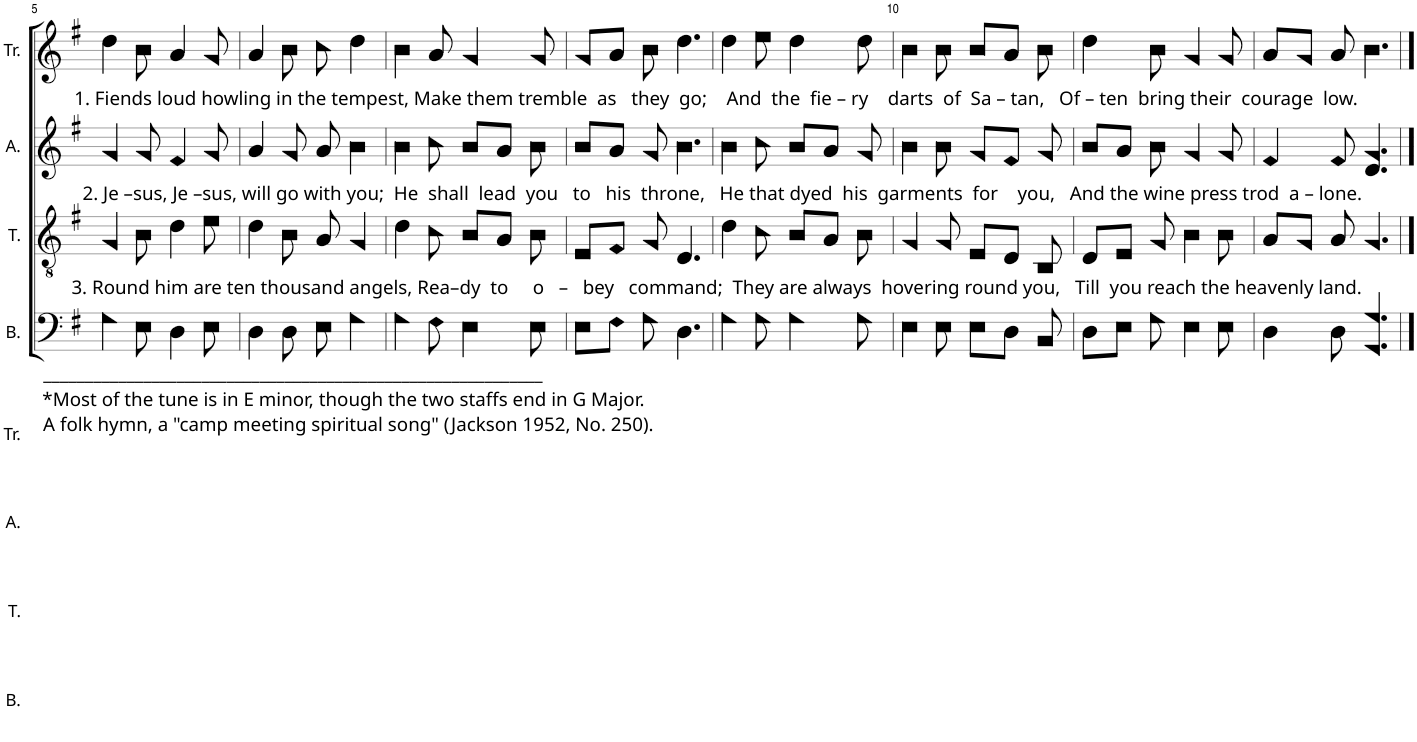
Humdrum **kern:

**kern	**kern	**kern	**kern
*part4	*part3	*part2	*part1
*staff4	*staff3	*staff2	*staff1
*I"B.	*I"T.	*I"A.	*I"Tr.
*I'B.	*I'T.	*I'A.	*I'Tr.
!!LO:PB:g=z
*clefF4	*clefGv2	*clefG2	*clefG2
*k[f#]	*k[f#]	*k[f#]	*k[f#]
*M6/8	*M6/8	*M6/8	*M6/8
=5	=5	=5	=5
!	!	!	!LO:TX:b:t=1. Fiends loud howling in the tempest, Make them tremble  as   they  go;    And  the  fie – ry    darts  of  Sa – tan,   Of – ten  bring their  courage  low.
!	!	!LO:TX:b:t=2. Je –sus, Je –sus, will go with you;  He  shall  lead  you   to   his  throne,   He that dyed  his  garments  for    you,   And the wine press trod  a – lone.	!
!	!LO:TX:b:t=3. Round him are ten thousand angels, Rea–dy  to     o   –   bey   command;  They are always  hovering round you,   Till  you reach the heavenly land.	!	!
!LO:TX:b:t=____________________________________________________________	!	!	!
!LO:TX:b:t=*Most of the tune is in E minor, though the two staffs end in G Major.	!	!	!
!LO:TX:b:t=A folk hymn, a "camp meeting spiritual song" (Jackson 1952, No. 250).	!	!	!
4G!\	4G!/	4g!/	4dd!\
8E!\	8B!\	8g!/	8b!\
4D!\	4d!\	4f#!/	4a!/
8E!\	8e!\	8g!/	8g!/
=6	=6	=6	=6
4D!\	4d!\	4a!/	4a!/
8D!\	8B!\	8g!/	8b!\
8E!\	8A!/	8a!/	8cc!\
4G!\	4G!/	4b!\	4dd!\
=7	=7	=7	=7
4G!\	4d!\	4b!\	4b!\
8F#!\	8c!\	8cc!\	8a!/
4E!\	8B!/L	8b!/L	4g!/
.	8A!/J	8a!/J	.
8E!\	8B!\	8b!\	8g!/
=8	=8	=8	=8
8E!\L	8E!/L	8b!/L	8g!/L
8F#!\J	8F#!/J	8a!/J	8a!/J
8G!\	8G!/	8g!/	8b!\
4.D!\	4.D!/	4.b!\	4.dd!\
=9	=9	=9	=9
4G!\	4d!\	4b!\	4dd!\
8G!\	8c!\	8cc!\	8ee!\
4G!\	8B!/L	8b!/L	4dd!\
.	8A!/J	8a!/J	.
8G!\	8B!\	8g!/	8dd!\
=10	=10	=10	=10
4E!\	4G!/	4b!\	4b!\
8E!\	8G!/	8b!\	8b!\
8E!\L	8E!/L	8g!/L	8b!/L
8D!\J	8D!/J	8f#!/J	8a!/J
8BB!/	8BB!/	8g!/	8b!\
=11	=11	=11	=11
8D!\L	8D!/L	8b!/L	4dd!\
8E!\J	8E!/J	8a!/J	.
8G!\	8G!/	8b!\	8b!\
4E!\	4B!\	4g!/	4g!/
8E!\	8B!\	8g!/	8g!/
=12	=12	=12	=12
4D!\	8A!/L	4f#!/	8a!/L
.	8G!/J	.	8g!/J
8D!\	8A!/	8f#!/	8a!/
4.GG!/ 4.G!/	4.G!/	4.d!/ 4.g!/	4.b!\
==	==	==	==
*-	*-	*-	*-
